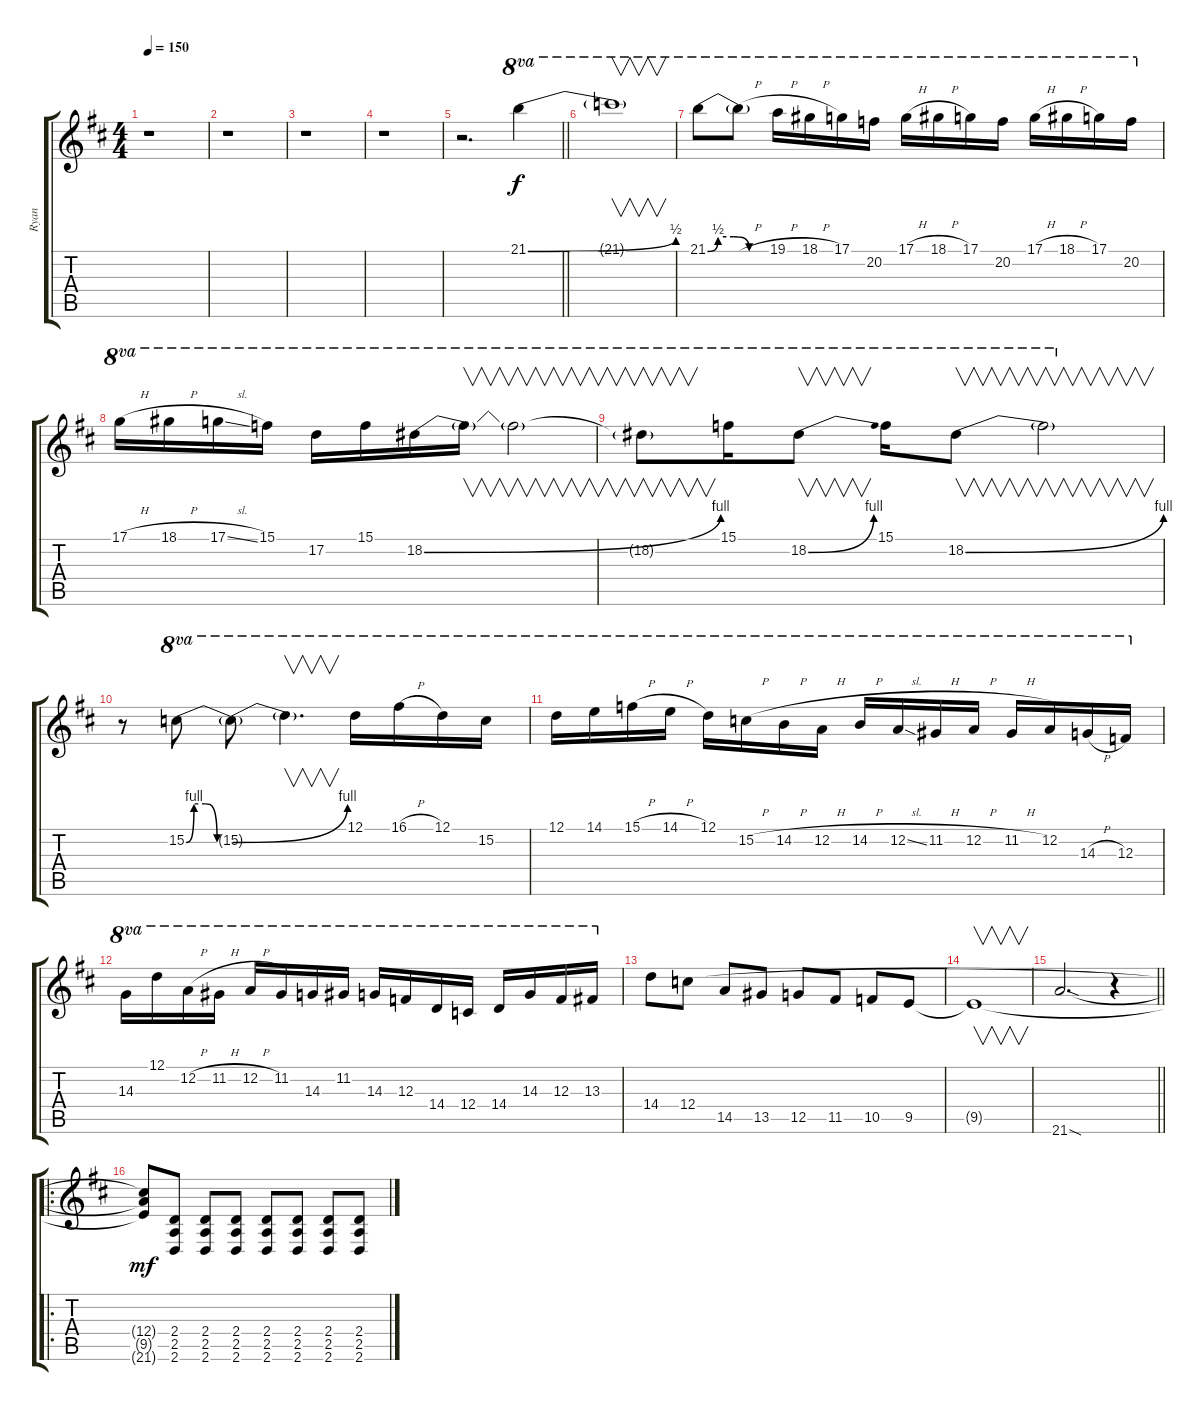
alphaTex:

\track ("Ryan" "Ryan") {instrument overdrivenguitar}
\staff {score tabs}
\tuning (D4 A3 F3 C3 G2 C2) {hide}
\ts (4 4)
\tempo 150
\clef g2
\ks d
r.1{dy mf} |
r.1 |
r.1 |
r.1 |
\barLineRight lightlight
r.2{d} 21.1{be (bend 0 0 60 2)}.4{ot 8va dy f} |
21.1{t}.1{v ot 8va} |
21.1{be (custom 0 0 10 2 25 2 40 0 60 0)}.8{ot 8va} 21.1{h t}.8{ot 8va} 19.1{h}.16{ot 8va} 18.1{h}.16{ot 8va} 17.1.16{ot 8va} 20.2.16{ot 8va} 17.1{h}.16{ot 8va} 18.1{h}.16{ot 8va} 17.1.16{ot 8va} 20.2.16{ot 8va} 17.1{h}.16{ot 8va} 18.1{h}.16{ot 8va} 17.1.16{ot 8va} 20.2.16{ot 8va} |
17.1{h}.16{ot 8va} 18.1{h}.16{ot 8va} 17.1{sl}.16{ot 8va} 15.1.16{ot 8va} 17.2.16{ot 8va} 15.1.16{ot 8va} 18.2{be (bend 0 0 60 4)}.16{ot 8va} 18.2{t}.16{v ot 8va} 18.2{t}.2{v ot 8va} |
18.2{t}.8{v ot 8va} 15.1.16{ot 8va} 18.2{be (bend 0 0 60 4)}.8{v ot 8va} 15.1.16{ot 8va} 18.2{be (bend 0 0 60 4)}.8{v ot 8va} 18.2{t}.2{v ot 8va} |
r.8 15.2{be (custom 0 0 10 4 25 4 40 0 60 0)}.8{ot 8va} 15.2{be (bend 0 0 60 4) t}.8{ot 8va} 15.2{t}.4{v d ot 8va} 12.1.16{ot 8va} 16.1{h}.16{ot 8va} 12.1.16{ot 8va} 15.2.16{ot 8va} |
12.1.16{ot 8va} 14.1.16{ot 8va} 15.1{h}.16{ot 8va} 14.1{h}.16{ot 8va} 12.1.16{ot 8va} 15.2{h}.16{ot 8va} 14.2{h}.16{ot 8va} 12.2{h}.16{ot 8va} 14.2{h}.16{ot 8va} 12.2{sl}.16{ot 8va} 11.2{h}.16{ot 8va} 12.2{h}.16{ot 8va} 11.2{h}.16{ot 8va} 12.2.16{ot 8va} 14.3{h}.16{ot 8va} 12.3.16{ot 8va} |
14.3.16{ot 8va} 12.1.16{ot 8va} 12.2{h}.16{ot 8va} 11.2{h}.16{ot 8va} 12.2{h}.16{ot 8va} 11.2.16{ot 8va} 14.3.16{ot 8va} 11.2.16{ot 8va} 14.3.16{ot 8va} 12.3.16{ot 8va} 14.4.16{ot 8va} 12.4.16{ot 8va} 14.4.16{ot 8va} 14.3.16{ot 8va} 12.3.16{ot 8va} 13.3.16{ot 8va} |
14.4.8 12.4.8 14.5.8 13.5.8 12.5.8 11.5.8 10.5.8 9.5.8 |
9.5{t}.1{v} |
\barLineRight lightlight
21.6{sod}.2{d} r.4 |
\ro
(12.4{t} 9.5{t} 21.6{t}).8{dy mf} (2.4 2.5 2.6).8 (2.4 2.5 2.6).8 (2.4 2.5 2.6).8 (2.4 2.5 2.6).8 (2.4 2.5 2.6).8 (2.4 2.5 2.6).8 (2.4 2.5 2.6).8
